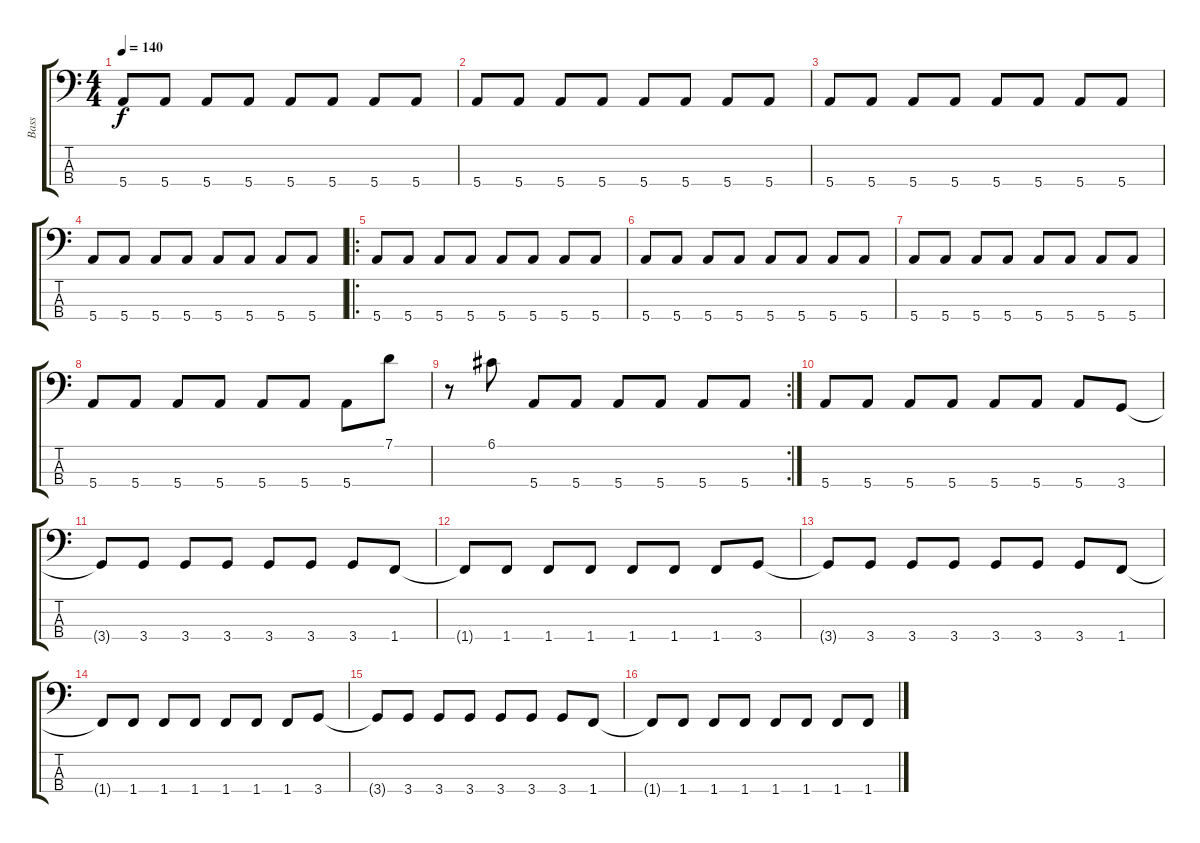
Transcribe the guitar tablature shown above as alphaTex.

\track ("Bass" "Bass") {instrument electricbassfinger}
\staff {score tabs}
\tuning (G2 D2 A1 E1) {hide}
\ts (4 4)
\tempo 140
\clef f4
\ks c
5.4.8{dy f} 5.4.8 5.4.8 5.4.8 5.4.8 5.4.8 5.4.8 5.4.8 |
5.4.8 5.4.8 5.4.8 5.4.8 5.4.8 5.4.8 5.4.8 5.4.8 |
5.4.8 5.4.8 5.4.8 5.4.8 5.4.8 5.4.8 5.4.8 5.4.8 |
5.4.8 5.4.8 5.4.8 5.4.8 5.4.8 5.4.8 5.4.8 5.4.8 |
\ro
5.4.8 5.4.8 5.4.8 5.4.8 5.4.8 5.4.8 5.4.8 5.4.8 |
5.4.8 5.4.8 5.4.8 5.4.8 5.4.8 5.4.8 5.4.8 5.4.8 |
5.4.8 5.4.8 5.4.8 5.4.8 5.4.8 5.4.8 5.4.8 5.4.8 |
5.4.8 5.4.8 5.4.8 5.4.8 5.4.8 5.4.8 5.4.8 7.1.8 |
\rc 2
r.8 6.1.8 5.4.8 5.4.8 5.4.8 5.4.8 5.4.8 5.4.8 |
5.4.8 5.4.8 5.4.8 5.4.8 5.4.8 5.4.8 5.4.8 3.4.8 |
3.4{t}.8 3.4.8 3.4.8 3.4.8 3.4.8 3.4.8 3.4.8 1.4.8 |
1.4{t}.8 1.4.8 1.4.8 1.4.8 1.4.8 1.4.8 1.4.8 3.4.8 |
3.4{t}.8 3.4.8 3.4.8 3.4.8 3.4.8 3.4.8 3.4.8 1.4.8 |
1.4{t}.8 1.4.8 1.4.8 1.4.8 1.4.8 1.4.8 1.4.8 3.4.8 |
3.4{t}.8 3.4.8 3.4.8 3.4.8 3.4.8 3.4.8 3.4.8 1.4.8 |
1.4{t}.8 1.4.8 1.4.8 1.4.8 1.4.8 1.4.8 1.4.8 1.4.8
